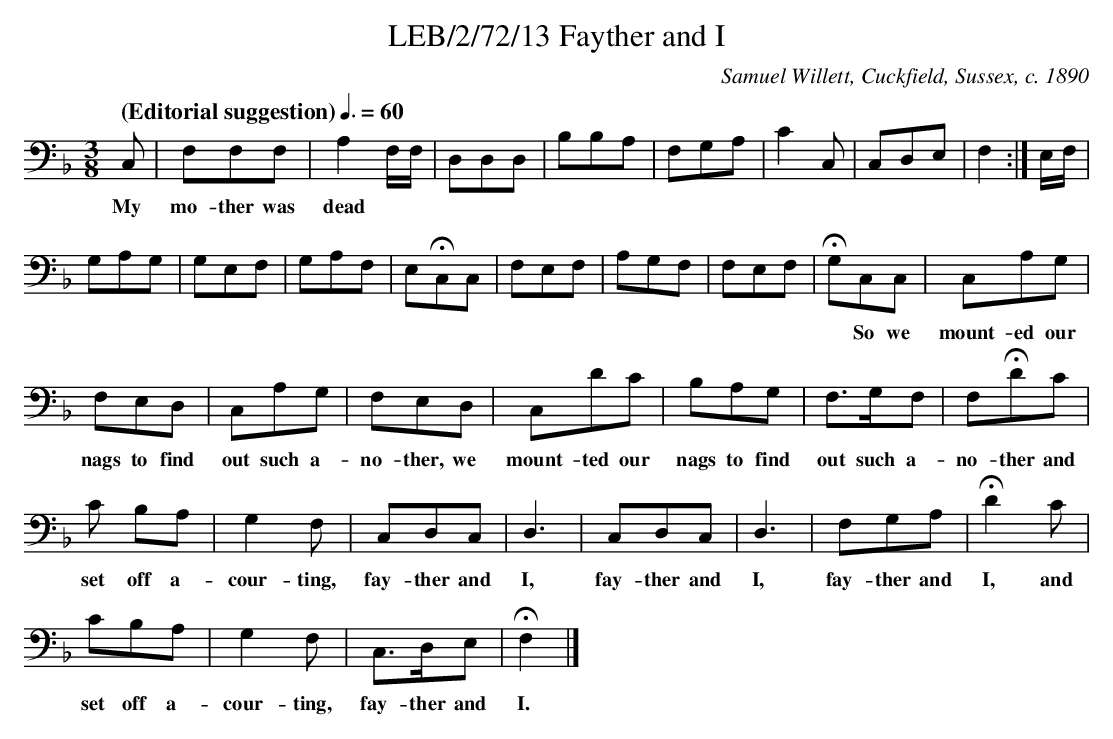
X:1
T:LEB/2/72/13 Fayther and I
C:Samuel Willett, Cuckfield, Sussex, c. 1890
L:1/8
Q:"(Editorial suggestion)" 3/8=60
M:3/8
K:F
C, | F,F,F, | A,2 F,/2F,/2 | D,D,D, | B,B,A, | F,G,A, | C2 C, | C,D,E, | F,2 :| E,/2F,/2 |
w: My mo-ther was dead
G,A,G, | G,E,F, | G,A,F, | E,HC,C, | F,E,F, | A,G,F, | F,E,F, | HG,C,C, | C,A,G, |
w: |||||||*So we mount-ed our |
F,E,D, | C,A,G, | F,E,D, | C,DC | B,A,G, | F,3/2G,/2F, | F,HDC |
w:nags to find out such a-no-ther, we mount-ted our nags to find out such a-no-ther and
C B,A, | G,2 F, | C,D,C, | D,3 | C,D,C, | D,3 | F,G,A, | HD2 C |
w: set off a-cour-ting, fay-ther and I, fay-ther and I, fay-ther and I, and
CB,A, | G,2 F, | C,3/2D,/2E, | HF,2 |]
w: set off a-cour-ting, fay-ther and I.
